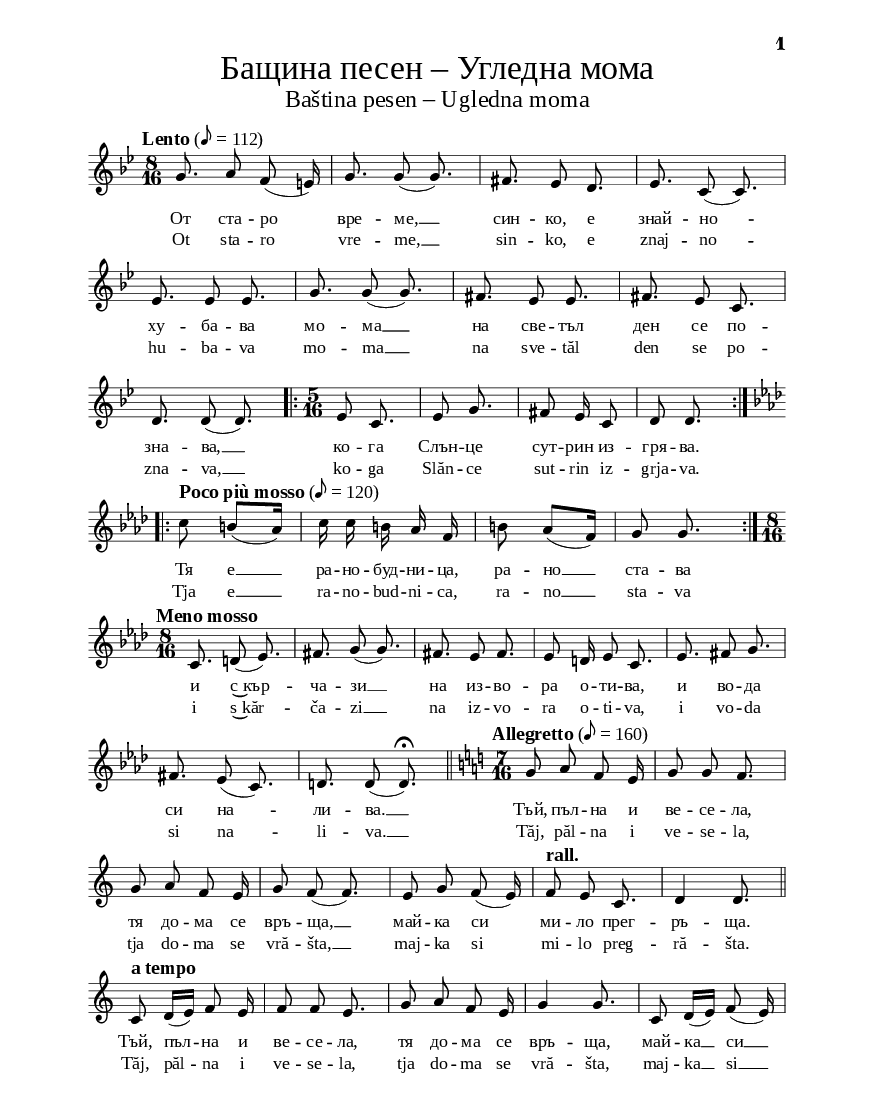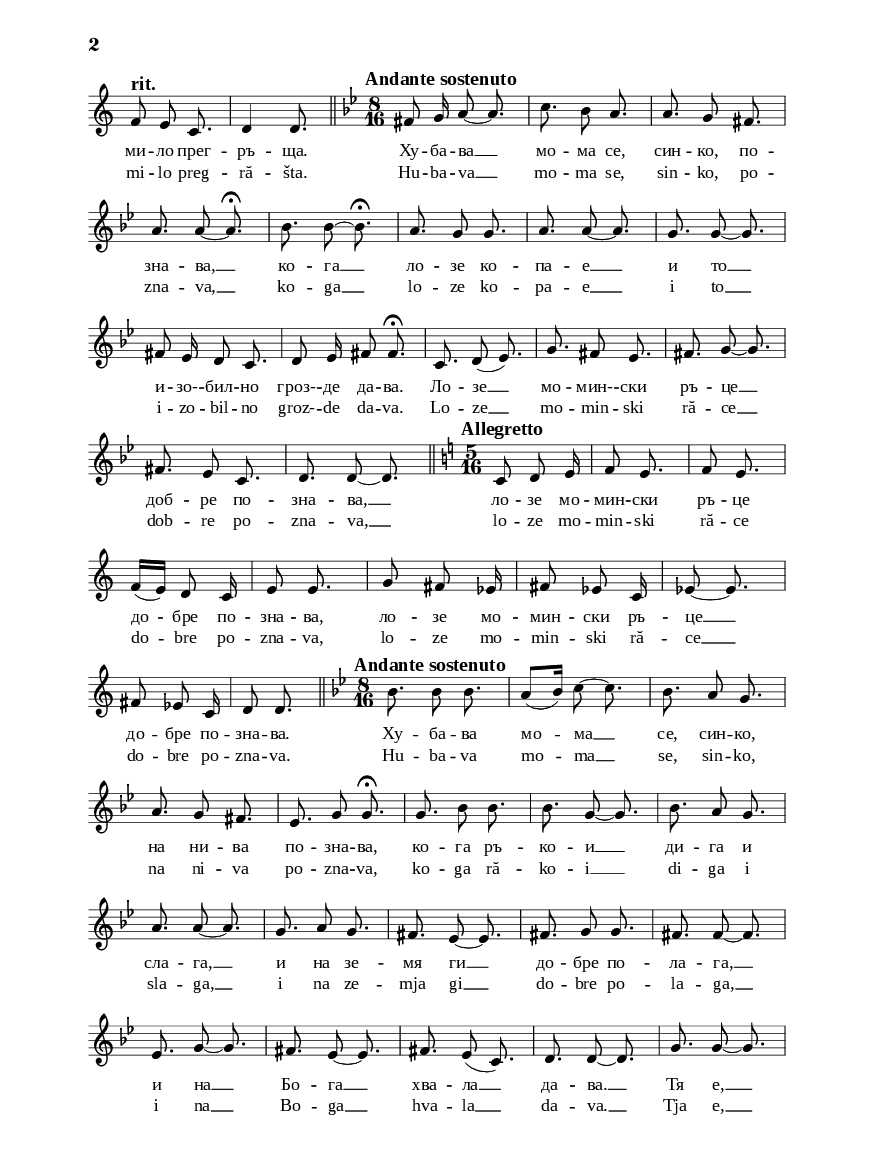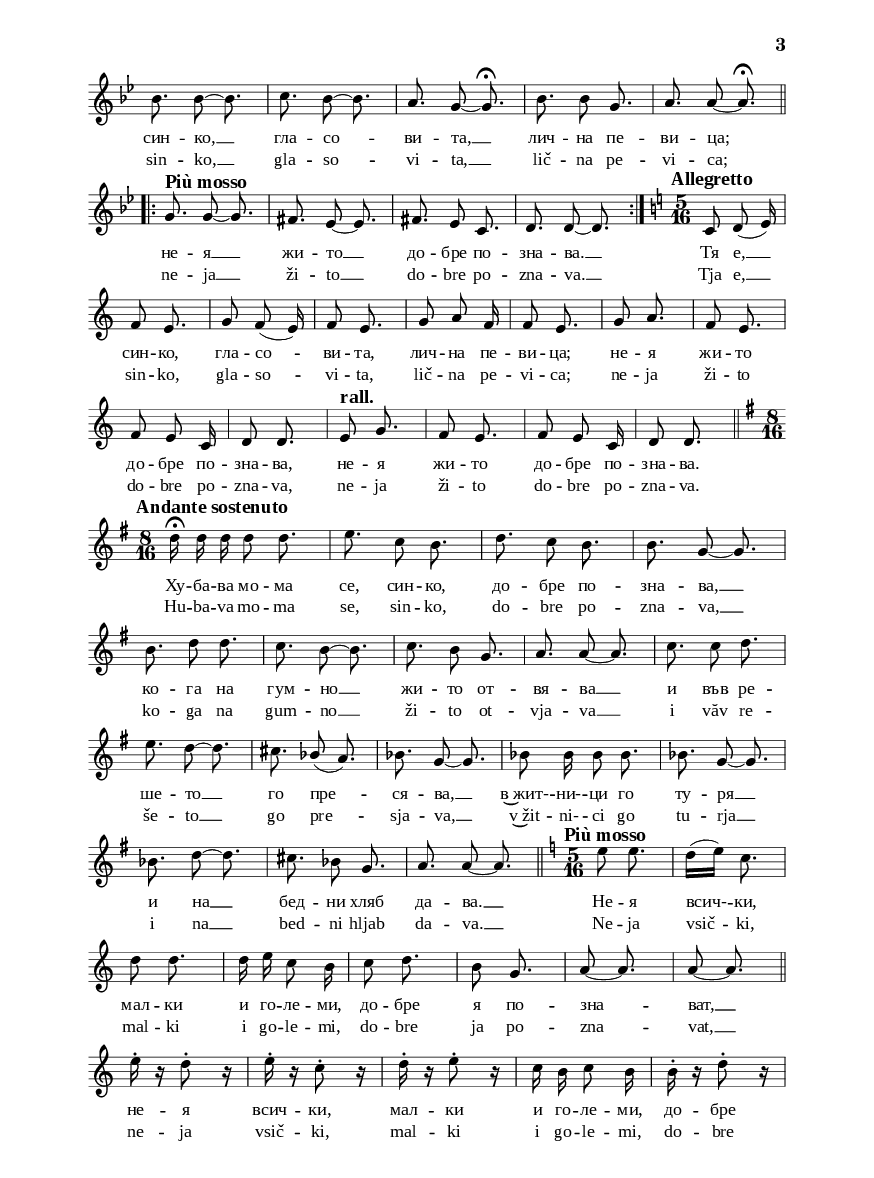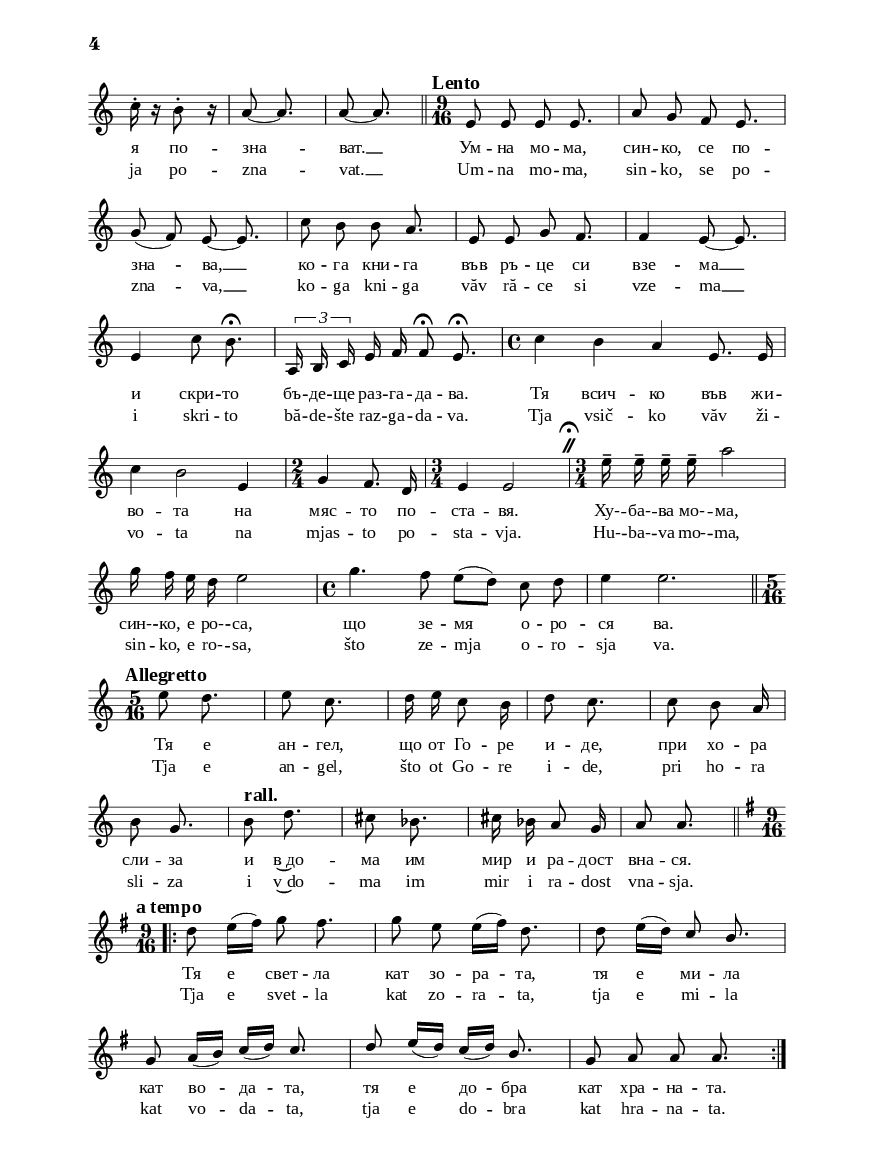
\version "2.24.3"

% include paper part and global functions
\include "include/globals.ily"

\bookpart {
  \label #'ref138
  \tocItem \markup "Бащина песен – Угледна мома –  Baština pesen – Ugledna moma "
  \include "include/bookpart-paper.ily"
  \score {
    \include "include/score-layout.ily"

    \new Voice  \relative c' {
      \clef treble
      \key g \minor
      \time 8/16
      \tempoFunc "Lento" 8 "112"
      \autoBeamOff
      g'8. a8 f(e16) |
      g8. g8(g8.) |
      fis8. ees8 d8. |
      ees8. c8(c8.) | \break

      ees8. ees8 ees8. |
      g8. g8(g8.)  |
      fis8. ees8 ees8.  |
      fis8. ees8 c8.  | \break

      d8. d8(d8.)  |
      \bar ".|:" \time 5/16 ees8 c8.  |
      ees8 g8. |
      fis8 ees16 c8  |
      d8 d8. | \bar ":|.:" \break

      \tempoFunc "Poco più mosso" 8 "120"
      \key f \minor
      c'8 b8[(aes16)] |  |
      c16 c b aes f |  |
      b8 aes([f16])  |
      g8 g8. | \bar ":|."

      \time 8/16 \break
      \tempo "Meno mosso" c,8. d8(ees8.) |
      fis8. g8 (g8.) |
      fis8. ees8 fis8. |
      ees8 d16 ees8 c8. |
      ees8. fis8 g8. | \break

      fis8.ees8(c8.) |
      d8. d8(d8.\fermata) | \bar "||"
      \time 7/16
      \key c \major
      \tempoFunc "Allegretto" 8 "160"
      g8 a f e16 |
      g8 g f8. | \break

      g8 a f e16 |
      g8 f(f8.) |
      e8 g f(e16) |
      \tempo "rall." f8 e c8. |
      d4 d8. | \bar "||" \break

      \tempo "a tempo"
      c8 d16[(e)] f8 e16 |
      f8 f e8. |
      g8 a f e16 |
      g4 g8. |
      c,8 d16[(e)] f8(e16) | \break

      \tempo "rit."
      f8 e c8. |
      d4 d8. | \bar "||"
      \key g \minor
      \time 8/16
      \tempo "Andante sostenuto"
      fis8 g16 a8~ a8. |
      c8. bes8 a8. |
      a8. g8 fis8. | \break

      a8. a8~ a8.\fermata |
      bes8. bes8~ bes8.\fermata |
      a8. g8 g8. |
      a8. a8~ a8. |
      g8. g8~ g8. | \break

      fis8 ees16 d8 c8. |
      d8 ees16 fis8 fis8.\fermata |
      c8. d8(ees8.) |
      g8. fis8 ees8. |
      fis8. g8~ g8. | \break

      fis8. ees8 c8. |
      d8. d8~ d8. | \bar "||"
      \key c \major
      \time 5/16
      \tempo "Allegretto"
      c8 d e 16 |
      f8 e8. |
      f8 e8. | \break

      f16[(e)] d8 c16 |
      e8 e8.|
      g8 fis ees16 |
      fis8 ees8 c16 |
      ees8~ ees8. | \break

      fis8 ees8 c16 |
      d8 d8. | \bar "||"
      \key g \minor
      \time 8/16
      \tempo "Andante sostenuto"
      bes'8. bes8 bes8. |
      a8[(bes16)] c8~ c8. |
      bes8. a8 g8. | \break
      a8. g8 fis8. |
      ees8. g8 g8.\fermata |
      g8. bes8 bes8. |
      bes8. g8~ g8. |
      bes8. a8 g8. | \break

      a8. a8~ a8. |
      g8. a8 g8. |
      fis8. ees8~ ees8. |
      fis8. g8 g8. |
      fis8. fis8~ fis8. | \break

      ees8. g8~ g8. |
      fis8. ees8~ ees8. |
      fis8. ees8(c8.) |
      d8. d8~ d8. |
      g8. g8~ g8. | \break

      bes8. bes8~ bes8. |
      c8. bes8~ bes8. |
      a8. g8~ g8.\fermata |
      bes8. bes8 g8. |
      a8. a8~ a8.\fermata | \break

      \bar ".|:-||"  \tempo "Più mosso"
      g8. g8~ g8. |
      fis8. ees8~ ees8. |
      fis8. ees8 c8. |
      d8. d8~ d8. | \bar ":|."

      \key c \major
      \time 5/16
      \tempo "Allegretto"
      c8 d(e16) | \break

      f8 e8. |
      g8 f8(e16) |
      f8 e8. |
      g8 a f16 |
      f8 e8. |
      g8 a8. |
      f8 e8. | \break

      f8 e c16 |
      d8 d8. |
      \tempo "rall."
      e8 g8. |
      f8 e8. |
      f8 e c16 |
      d8 d8. | \bar "||"
      \time 8/16
      \key g \major
      \break

      \tempo "Andante sostenuto"
      d'16\fermata d d d8 d8. |
      e8. c8 b8. |
      d8. c8 b8. |
      b8. g8~ g8. \break

      b8. d8 d8. |
      c8. b8~ b8. |
      c8. b8 g8. |
      a8. a8~ a8. |
      c8. c8 d8. | \break

      e8. d8~ d8. |
      cis8. \stemUp bes8(a8.) \stemNeutral |
      bes8. g8~ g8. |
      bes8 bes16 bes8 bes8. |
      bes8. g8~ g8. | \break
      bes8. d8~ d8. |
      cis8. bes8 g8. |
      a8. a8~ a8. |  \bar "||"
      \key c \major
      \time 5/16
      \tempo "Più mosso" e'8 e8. |
      d16[(e)] c8. | \break
      d8 d8. |
      d16 e c8  b16 |
      c8 d8. |
      b8 g8. |
      a8~ a8. |
      a8~ a8. | \bar "||" \break

      e'16\staccato r16 d8\staccato r16 |
      e16\staccato r16 c8\staccato r16 |
      d16\staccato r16 e8\staccato r16 |
      c16 b c8 b16 |
      b16\staccato r16 d8\staccato r16 | \break

      c16\staccato r16 b8\staccato r16 |
      a8~ a8. |
      a8~ a8. |  \bar "||"
      \key a \minor
      \time 9/16
      \tempo "Lento" e8 e e e8. |
      a8 g f e8. | \break

      g8(f) e8~ e8. |
      c'8 b b a8. |
      e8 e g f8. |
      f4 e8~ e8. | \break

      e4 c'8 b8.\fermata |
      \tuplet 3/2 { a,16 b c } e f f8\fermata e8.\fermata |
      \time 4/4 c'4 b a e8. e16  \break |

      c'4 b2 e,4 |
      \time 2/4 g4 f8. d16 |
      \time 3/4 e4   e2 \mark\markup{ \column { \hspace #0 \center-align \normalsize \musicglyph #"scripts.ufermata"  \center-align \normalsize \musicglyph #"scripts.caesura.straight" }}
      |
      \bar "|"
      \time 3/4  | % 149

      e'16 --e16 --e16 --
      e16 --a2   \break | % 151
      g16 f16 e16 d16
      e2 | % 152

      \time 4/4  | % 152
      g4.f8 e8 ( [d8 ] )
      c8 d8  | % 153
      e4 e2. \bar "||" \break
      \tempo "Allegretto"
      \time 5/16  | % 154
      e8 d8. | % 155
      e8 c8. | % 156
      d16 e16  c8 b16 |% 158
      d8 c8. | c8 b8 a16 | \break
      b8  g8. |
      \tempo"rall."b8 d8. | % 161
      cis8 bes8. | % 162
      cis16 bes16  a8  g16 | % 163
      a8  a8. \bar "||"

      \break \repeat volta 1 {
        | % 164
        \bar ".|:-||"  \key g \major \time 9/16 | % 164
        \tempo"a tempo" d8 e16 ( [
        fis16 ) ] g8 fis8. | % 165
        g8 e8 e16 ( [ \stemDown
        fis16 ) ]d8. | % 166
        d8 e16 ( [d16 ) ] \stemUp
        c8 b8. \break | % 167
        g8 a16 ( [  b16 ) ]c16 (
        [d16 ) ]c8. | % 168
        d8 e16 ( [d16 ) ] \stemUp
        c16 ( [d16 ) ]b8. | % 169
        g8  a8  a8  a8. \bar ":|."
      }


    }

    \addlyrics {
      От ста -- ро вре -- ме, __ син -- ко, е знай -- но --
      ху -- ба -- ва мо -- ма __ на све -- тъл ден се по --
      зна -- ва, __ ко -- га Слън -- це сут -- рин из -- гря -- ва.
      Тя е __ ра -- но -- буд -- ни -- ца, ра -- но __ ста -- ва
      и с~кър -- ча -- зи __ на из -- во -- ра о -- ти -- ва, и во -- да
      си на -- ли -- ва. __ Тъй, пъл -- на и ве -- се -- ла,
      тя до -- ма се връ -- ща, __ май -- ка си ми -- ло прег -- ръ -- ща.
      Тъй, пъл -- на и ве -- се -- ла,  тя до -- ма се връ -- ща, май -- ка __ си __
      ми -- ло прег -- ръ -- ща. Ху -- ба -- ва __ мо -- ма се, син -- ко, по --
      зна -- ва, __ ко -- га __ ло -- зе ко -- па -- е __ и то __
      и -- "зо-" -- бил -- но "гроз-" -- де да -- ва. Ло -- зе __ мо -- "мин-" -- ски ръ -- це __
      доб -- ре по -- зна -- ва, __ ло -- зе мо -- мин -- ски ръ -- це
      до -- бре по -- зна -- ва, ло -- зе мо -- мин -- ски ръ -- це __
      до -- бре по -- зна -- ва. Ху -- ба -- ва мо -- ма __ се, син -- ко,
      на ни -- ва по -- зна -- ва, ко -- га ръ -- ко -- и __ ди -- га и
      сла -- га, __ и на  зе -- мя ги __ до -- бре по -- ла -- га, __
      и на __ Бо -- га __  хва -- ла __ да -- ва. __ Тя е, __
      син -- ко, __ гла -- со -- ви -- та, __  лич -- на пе -- ви -- ца;
      не -- я __ жи -- то __ до -- бре по -- зна -- ва. __ Тя е, __
      син -- ко, гла -- со -- ви -- та, лич -- на пе -- ви -- ца; не -- я жи -- то
      до -- бре по -- зна -- ва, не -- я жи -- то до -- бре по -- зна -- ва.
      Ху -- ба -- ва мо -- ма се, син -- ко, до -- бре по -- зна -- ва, __
      ко -- га на гум -- но __  жи -- то от -- вя -- ва __ и във ре --
      ше -- то __ го пре -- ся -- ва, __ "в~жит-" -- "ни-" -- ци го ту -- ря __
      и на __  бед -- ни хляб да -- ва. __ Не -- я "всич-" -- ки,
      мал -- ки и го -- ле -- ми, до -- бре я по -- зна -- ват, __
      не -- я всич -- ки, мал -- ки и го -- ле -- ми, до -- бре
      я по -- зна -- ват. __ Ум -- на мо -- ма, син -- ко, се по --
      зна -- ва, __ ко -- га кни -- га във ръ -- це си взе -- ма __
      и скри -- то бъ -- де -- ще раз -- га -- да -- ва. Тя всич -- ко във жи --
      во -- та на мяс -- то по -- ста -- вя. "Ху-" -- "ба-" -- ва "мо-" -- ма,
      "син-" -- ко, е "ро-" -- са, що зе -- мя о -- ро -- ся ва.
      Тя е ан -- гел, що от Го -- ре и -- де, при хо -- ра
      сли -- за  и в~до -- ма им мир и ра -- дост вна -- ся.
      Тя е свет -- ла кат зо -- ра -- та, тя е ми -- ла
      кат во -- да -- та, тя е до -- бра кат хра -- на -- та.
    }


    \addlyrics {
      Ot sta -- ro vre -- me, __ sin -- ko, e znaj -- no --
      hu -- ba -- va mo -- ma __ na sve -- tăl den se po --
      zna -- va, __ ko -- ga Slăn -- ce sut -- rin iz -- grja -- va.
      Tja e __ ra -- no -- bud -- ni -- ca, ra -- no __ sta -- va
      i s~kăr -- ča -- zi __ na iz -- vo -- ra o -- ti -- va, i vo -- da
      si na -- li -- va. __ Tăj, păl -- na i ve -- se -- la,
      tja do -- ma se vră -- šta, __ maj -- ka si mi -- lo preg -- ră -- šta.
      Tăj, păl -- na i ve -- se -- la,  tja do -- ma se vră -- šta, maj -- ka __ si __
      mi -- lo preg -- ră -- šta. Hu -- ba -- va __ mo -- ma se, sin -- ko, po --
      zna -- va, __ ko -- ga __ lo -- ze ko -- pa -- e __ i to __
      i -- zo -- bil -- no "groz-" -- de da -- va. Lo -- ze __ mo -- min -- ski ră -- ce __
      dob -- re po -- zna -- va, __ lo -- ze mo -- min -- ski ră -- ce
      do -- bre po -- zna -- va, lo -- ze mo -- min -- ski ră -- ce __
      do -- bre po -- zna -- va. Hu -- ba -- va mo -- ma __ se, sin -- ko,
      na ni -- va po -- zna -- va, ko -- ga ră -- ko -- i __ di -- ga i
      sla -- ga, __ i na  ze -- mja gi __ do -- bre po -- la -- ga, __
      i na __ Bo -- ga __  hva -- la __ da -- va. __ Tja e, __
      sin -- ko, __ gla -- so -- vi -- ta, __  lič -- na pe -- vi -- ca;
      ne -- ja __ ži -- to __ do -- bre po -- zna -- va. __ Tja e, __
      sin -- ko, gla -- so -- vi -- ta, lič -- na pe -- vi -- ca; ne -- ja ži -- to
      do -- bre po -- zna -- va, ne -- ja ži -- to do -- bre po -- zna -- va.
      Hu -- ba -- va mo -- ma se, sin -- ko, do -- bre po -- zna -- va, __
      ko -- ga na gum -- no __  ži -- to ot -- vja -- va __ i văv re --
      še -- to __ go pre -- sja -- va, __ v~žit -- "ni-" -- ci go tu -- rja __
      i na __  bed -- ni hljab da -- va. __ Ne -- ja vsič -- ki,
      mal -- ki i go -- le -- mi, do -- bre ja po -- zna -- vat, __
      ne -- ja vsič -- ki, mal -- ki i go -- le -- mi, do -- bre
      ja po -- zna -- vat. __ Um -- na mo -- ma, sin -- ko, se po --
      zna -- va, __ ko -- ga kni -- ga văv ră -- ce si vze -- ma __
      i skri -- to bă -- de -- šte raz -- ga -- da -- va. Tja vsič -- ko văv ži --
      vo -- ta na mjas -- to po -- sta -- vja. "Hu-" -- "ba-" -- va "mo-" -- ma,
      sin -- ko, e "ro-" -- sa, što ze -- mja o -- ro -- sja va.
      Tja e an -- gel, što ot Go -- re i -- de, pri ho -- ra
      sli -- za  i v~do -- ma im mir i ra -- dost vna -- sja.
      Tja e svet -- la kat zo -- ra -- ta, tja e mi -- la
      kat vo -- da -- ta, tja e do -- bra kat hra -- na -- ta.
    }
    \header {
      title = \titleFunc "Бащина песен – Угледна мома" "Baština pesen – Ugledna moma"
    }

    \midi{}

  } % score


  \pageBreak

  % include foreign translation(s) of the song
  \version "2.24.3"

\markup \fill-line { \fontsize #deTitleFontSize "Das Lied des Vaters – schönes Mädchen" }

\markup \null
\markup \null
\markup \abs-fontsize #10 {
  \hspace #15
  \override #`(baseline-skip . ,deCoupletBaselineSkip)

  \column {

  \line { " "Seit alten Zeiten, mein Sohn, ist bekannt,  }

  \line { " "dass ein schönes Mädchen am hellen Tag erkannt wird,  }

  \line { " "wenn die Sonne morgens aufgeht,  }

  \line { " "wenn die Sonne morgens aufgeht.  }
   \vspace #0.5

  \line { " "Es ist frühaufstehend; es steht früh auf,   }
  
  \line { " "es ist frühaufstehend; es steht früh auf   }

  \line { " "und geht mit den Krügen zur Quelle,  und schöpft Wasser.  }

  \line { " "So, erfüllt und fröhlich,  geht es nach Hause  }

  \line { " "und umarmt liebevoll seine Mutter.  }
   \vspace #0.5

  \line { " "Ein schönes Mädchen, mein Sohn, }
          
  \line { " "erkennt man dann, wenn es den Weinberg umgräbt,  }

  \line { " "und er reichlich Trauben trägt.  }

  \line { " "Der Weinberg kennt gut die Hände des Mädchens.  }

  \vspace #0.5

  \line { " "Ein schönes Mädchen, mein Sohn, }
          
  \line { " " erkennt man auf dem Feld  }

  \line { " "wenn es die Garben hebt und hinstellt,  }

  \line { " "sie gut auf die Erde hinlegt  und Gott lobpreist.  }
   \vspace #0.5

  \line { " "Es ist, mein Sohn, stimmgewaltig,  }

  \line { " "eine schöne Sängerin; }
  
  \line { " "der Weizen kennt es gut,}

   
  \line { " "der Weizen kennt es gut.  }

   \line { " "Es ist, mein Sohn, stimmgewaltig,  }

  \line { " "eine schöne Sängerin;  }

  \line { " "der Weizen kennt es gut,  }

  \line { " "der Weizen kennt es gut.  }
  
  \vspace #0.5

  \line { " "Das schöne Mädchen, mein Sohn, erkennt man gut, }
  \line { " "wenn es in der Tenne den Weizen drischt,  }
  \line { " "ihn durchsiebt, ihn in den Speicher bringt   }

  \line { " "und den Armen Brot gibt.  }

  \line { " "Kleine und Große kennen es gut.  }
  \vspace #0.5

  \line { " "Ein kluges Mädchen, mein Sohn, erkennt man,  }

  \line { " "wenn es ein Buch in die Hände nimmt   }

  \line { " "und die verborgene Zukunft enträtselt.  }

  \line { " "Es stellt alles an seinen Platz.  }

  \line { " "Ein schönes Mädchen, mein Sohn, ist der Tau,  }

  \line { " "der den Boden benetzt.  }
  
   \vspace #0.5

  \line { " "Es ist ein Engel, der von oben kommt,  }

  \line { " "zu den Menschen herabsteigt,  }

  \line { " "und Frieden und Freude in ihr Zuhause bringt.  }

  \line { " "Es ist hell wie die Morgenröte,  es ist sanft wie das Wasser,  }

  \line { " "es ist gut wie das Essen.  }

  }
}



} % bookpart
